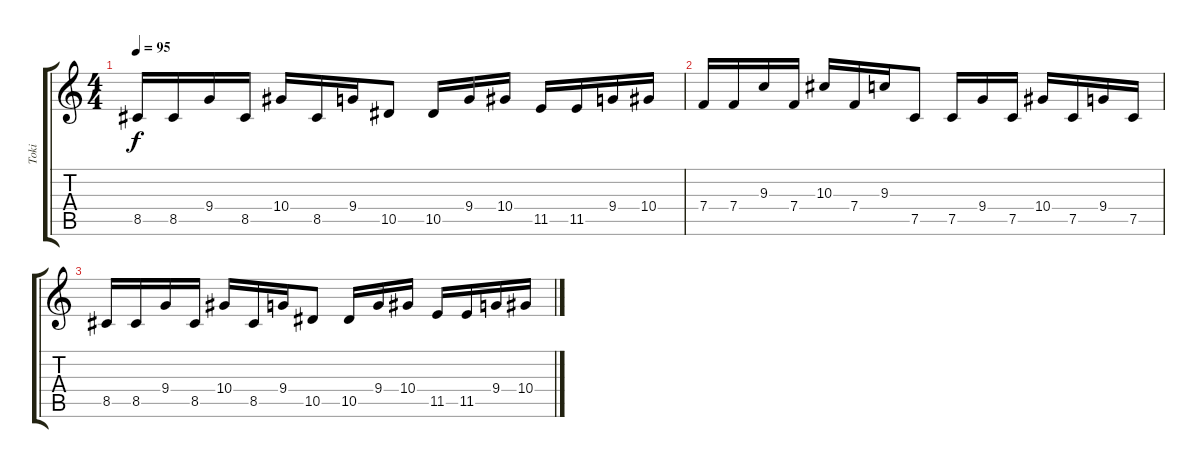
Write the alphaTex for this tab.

\track ("Toki" "Toki") {instrument distortionguitar}
\staff {score tabs}
\tuning (C4 G3 Eb3 Bb2 F2 C2) {hide}
\ts (4 4)
\tempo 95
\clef g2
\ks c
8.5.16{dy f} 8.5.16 9.4.16 8.5.16 10.4.16 8.5.16 9.4.16 10.5.8 10.5.16 9.4.16 10.4.16 11.5.16 11.5.16 9.4.16 10.4.16 |
7.4.16 7.4.16 9.3.16 7.4.16 10.3.16 7.4.16 9.3.16 7.5.8 7.5.16 9.4.16 7.5.16 10.4.16 7.5.16 9.4.16 7.5.16 |
8.5.16 8.5.16 9.4.16 8.5.16 10.4.16 8.5.16 9.4.16 10.5.8 10.5.16 9.4.16 10.4.16 11.5.16 11.5.16 9.4.16 10.4.16
